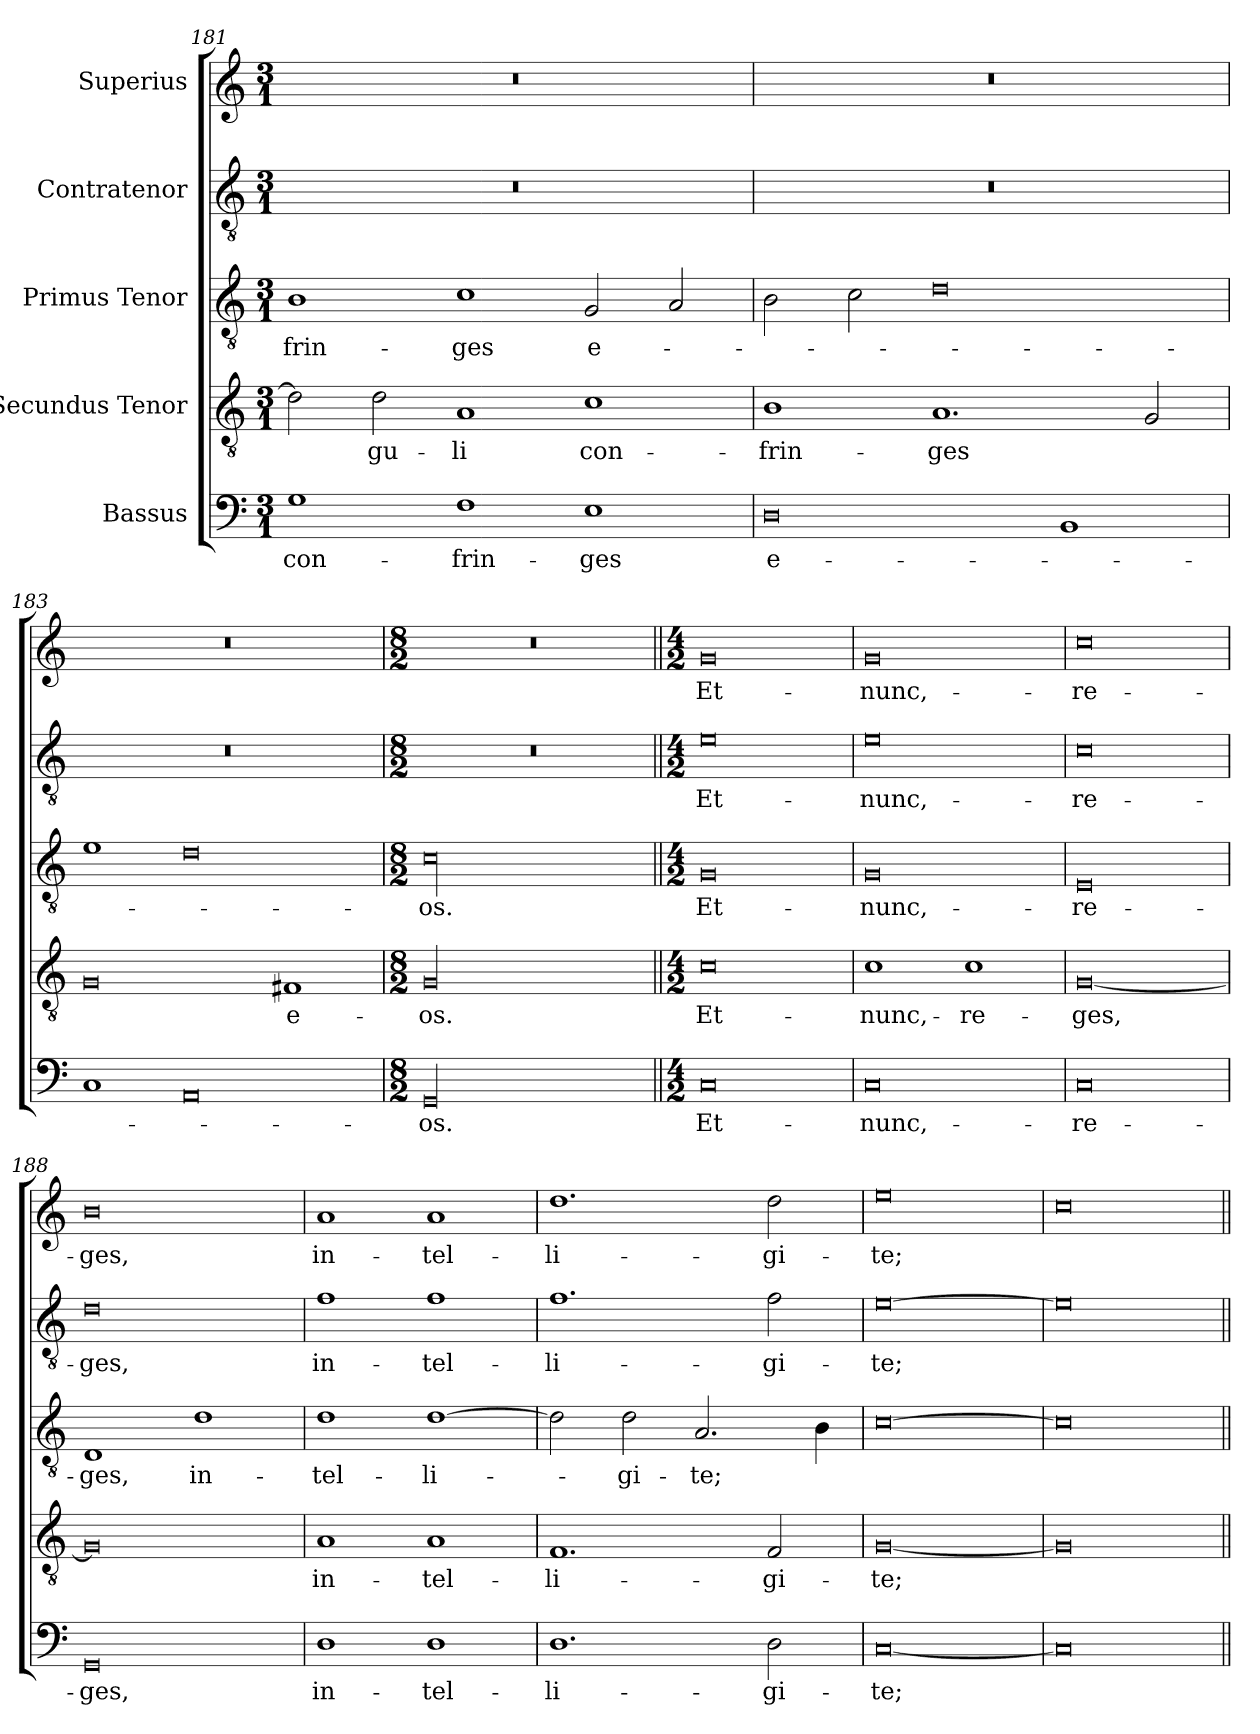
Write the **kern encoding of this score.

**kern	**text	**kern	**text	**kern	**text	**kern	**text	**kern	**text
*part5	*part5	*part4	*part4	*part3	*part3	*part2	*part2	*part1	*part1
*staff5	*staff5	*staff4	*staff4	*staff3	*staff3	*staff2	*staff2	*staff1	*staff1
*I"Bassus	*	*I"Secundus Tenor	*	*I"Primus Tenor	*	*I"Contratenor	*	*I"Superius	*
*clefF4	*	*clefGv2	*	*clefGv2	*	*clefGv2	*	*clefG2	*
*k[]	*	*k[]	*	*k[]	*	*k[]	*	*k[]	*
*M3/1	*	*M3/1	*	*M3/1	*	*M3/1	*	*M3/1	*
=181	=181	=181	=181	=181	=181	=181	=181	=181	=181
1G\	con-	2d\]	.	1B\	-frin-	0.r	.	0.r	.
.	.	2d\	-gu-	.	.	.	.	.	.
1F\	-frin-	1A/	-li	1c\	-ges	.	.	.	.
1E\	-ges	1c\	con-	2G/	e-	.	.	.	.
.	.	.	.	2A/	.	.	.	.	.
=182	=182	=182	=182	=182	=182	=182	=182	=182	=182
0D\	e-	1B\	-frin-	2B\	.	0.r	.	0.r	.
.	.	.	.	2c\	.	.	.	.	.
.	.	1.A/	-ges	0d\	.	.	.	.	.
1BB/	.	.	.	.	.	.	.	.	.
.	.	2G/	.	.	.	.	.	.	.
=183	=183	=183	=183	=183	=183	=183	=183	=183	=183
1C/	.	0G/	.	1e\	.	0.r	.	0.r	.
0AA/	.	.	.	0d\	.	.	.	.	.
.	.	1F#X/	e-	.	.	.	.	.	.
=184	=184	=184	=184	=184	=184	=184	=184	=184	=184
*M8/2	*	*M8/2	*	*M8/2	*	*M8/2	*	*M8/2	*
00GG/	-os.	00G/	-os.	00c\	-os.	00r	.	00r	.
=185||	=185||	=185||	=185||	=185||	=185||	=185||	=185||	=185||	=185||
*M4/2	*	*M4/2	*	*M4/2	*	*M4/2	*	*M4/2	*
0C/	Et-	0c\	Et-	0G/	Et-	0e\	Et-	0g/	Et-
=186	=186	=186	=186	=186	=186	=186	=186	=186	=186
0C/	nunc,-	1c\	nunc,-	0G/	nunc,-	0e\	nunc,-	0g/	nunc,-
.	.	1c\	re-	.	.	.	.	.	.
=187	=187	=187	=187	=187	=187	=187	=187	=187	=187
0C/	re-	[0G/	-ges,	0E/	re-	0c\	re-	0cc\	re-
=188	=188	=188	=188	=188	=188	=188	=188	=188	=188
0GG/	-ges,	0G/]	.	1D/	-ges,	0d\	-ges,	0b\	-ges,
.	.	.	.	1d\	in-	.	.	.	.
=189	=189	=189	=189	=189	=189	=189	=189	=189	=189
1D\	in-	1A/	in-	1d\	-tel-	1f\	in-	1a/	in-
1D\	-tel-	1A/	-tel-	[1d\	-li-	1f\	-tel-	1a/	-tel-
=190	=190	=190	=190	=190	=190	=190	=190	=190	=190
1.D\	-li-	1.F/	-li-	2d\]	.	1.f\	-li-	1.dd\	-li-
.	.	.	.	2d\	-gi-	.	.	.	.
.	.	.	.	2.A/	-te;	.	.	.	.
2D\	-gi-	2F/	-gi-	.	.	2f\	-gi-	2dd\	-gi-
.	.	.	.	4B\	.	.	.	.	.
=191	=191	=191	=191	=191	=191	=191	=191	=191	=191
[0C/	-te;	[0G/	-te;	[0c\	.	[0e\	-te;	0ee\	-te;
=192	=192	=192	=192	=192	=192	=192	=192	=192	=192
0C/]	.	0G/]	.	0c\]	.	0e\]	.	0cc\	.
=||	=||	=||	=||	=||	=||	=||	=||	=||	=||
*-	*-	*-	*-	*-	*-	*-	*-	*-	*-
